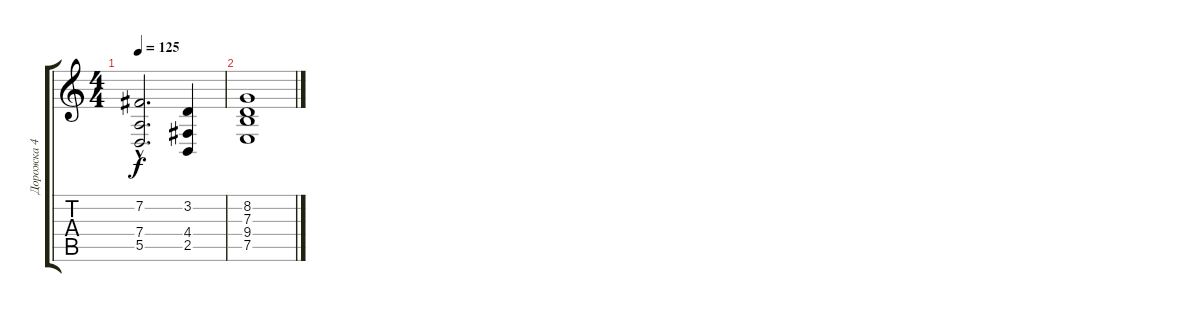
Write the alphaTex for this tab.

\track ("Дорожка 4" "Дорожка 4") {instrument acousticgrandpiano}
\staff {score tabs}
\tuning (E4 B3 G3 D3 A2 E2) {hide}
\ts (4 4)
\tempo 125
\clef g2
\ks c
(7.2{hac t} 7.4{hac t} 5.5{hac t}).2{d dy f} (3.2 4.4 2.5).4 |
(8.2 7.3 9.4 7.5).1
